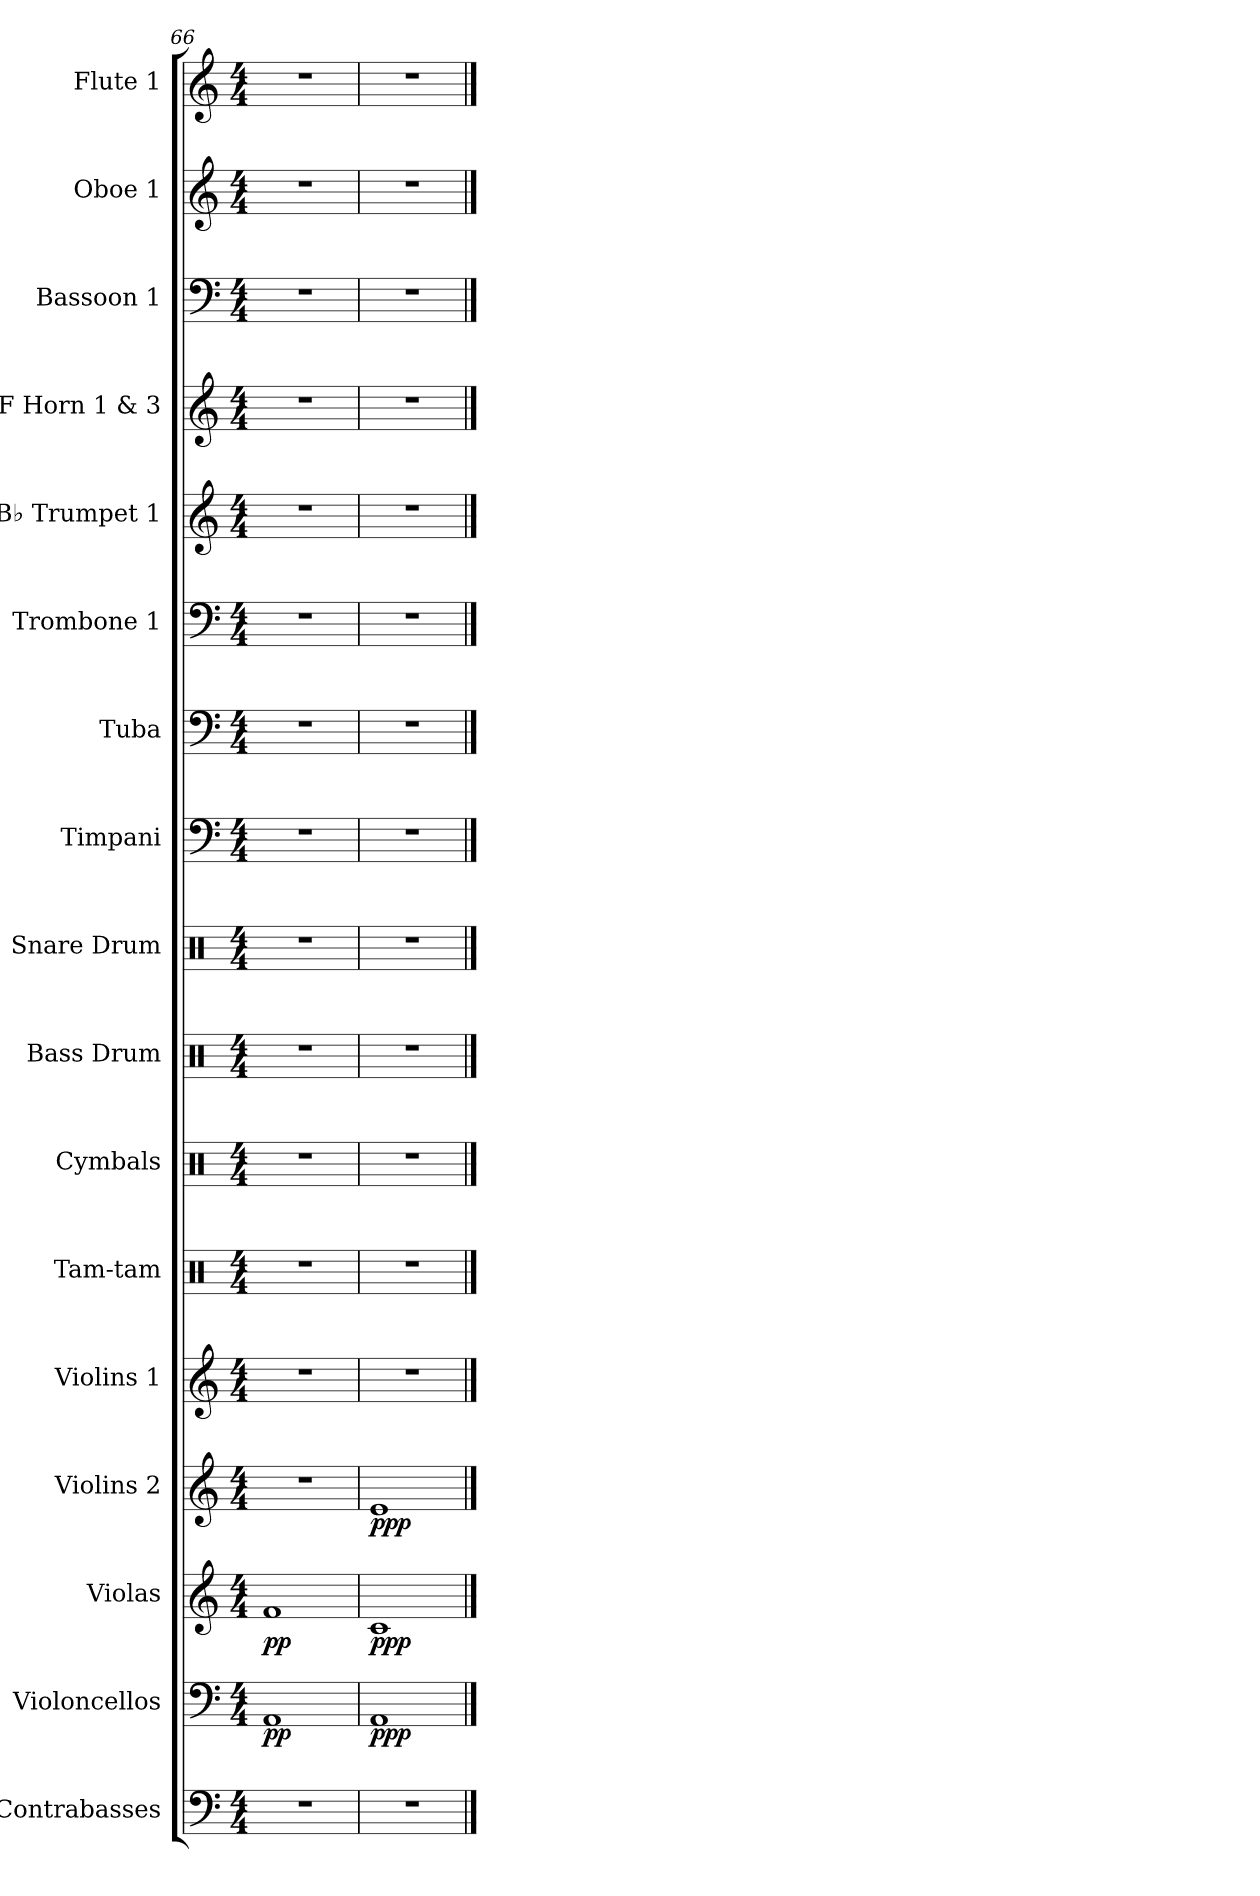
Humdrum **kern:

**kern	**kern	**dynam	**kern	**dynam	**kern	**dynam	**kern	**kern	**kern	**kern	**kern	**kern	**kern	**kern	**kern	**kern	**kern	**kern	**kern
*part17	*part16	*part16	*part15	*part15	*part14	*part14	*part13	*part12	*part11	*part10	*part9	*part8	*part7	*part6	*part5	*part4	*part3	*part2	*part1
*staff17	*staff16	*staff16	*staff15	*staff15	*staff14	*staff14	*staff13	*staff12	*staff11	*staff10	*staff9	*staff8	*staff7	*staff6	*staff5	*staff4	*staff3	*staff2	*staff1
*I"Contrabasses	*I"Violoncellos	*	*I"Violas	*	*I"Violins 2	*	*I"Violins 1	*I"Tam-tam	*I"Cymbals	*I"Bass Drum	*I"Snare Drum	*I"Timpani	*I"Tuba	*I"Trombone 1	*I"B♭ Trumpet 1	*I"F Horn 1 &amp; 3	*I"Bassoon 1	*I"Oboe 1	*I"Flute 1
*I'Cbs.	*I'Vcs.	*	*I'Vlas.	*	*I'Vlns. 2	*	*I'Vlns. 1	*I'T.-t.	*I'Cym.	*I'B. D.	*I'S. D.	*I'Timp.	*I'Tba.	*I'Tbn. 1	*I'B♭ Tpt. 1	*I'F Hn. 1 3	*I'Bsn. 1	*I'Ob. 1	*I'Fl. 1
*clefF4	*clefF4	*	*clefG2	*	*clefG2	*	*clefG2	*clefX	*clefX	*clefX	*clefX	*clefF4	*clefF4	*clefF4	*clefG2	*clefG2	*clefF4	*clefG2	*clefG2
*ITrd7c12	*	*	*	*	*	*	*	*	*	*	*	*	*	*	*ITrd1c2	*ITrd4c7	*	*	*
*k[]	*k[]	*	*k[]	*	*k[]	*	*k[]	*k[]	*k[]	*k[]	*k[]	*k[]	*k[]	*k[]	*k[b-e-]	*k[b-]	*k[]	*k[]	*k[]
*C:	*C:	*	*C:	*	*C:	*	*C:	*C:	*C:	*C:	*C:	*C:	*C:	*C:	*B-:	*F:	*C:	*C:	*C:
*M4/4	*M4/4	*	*M4/4	*	*M4/4	*	*M4/4	*M4/4	*M4/4	*M4/4	*M4/4	*M4/4	*M4/4	*M4/4	*M4/4	*M4/4	*M4/4	*M4/4	*M4/4
=66	=66	=66	=66	=66	=66	=66	=66	=66	=66	=66	=66	=66	=66	=66	=66	=66	=66	=66	=66
1r	1AAi	pp	1fZi	pp	1r	.	1r	1r	1r	1r	1r	1r	1r	1r	1r	1r	1r	1r	1r
=67	=67	=67	=67	=67	=67	=67	=67	=67	=67	=67	=67	=67	=67	=67	=67	=67	=67	=67	=67
1r	1AAi	ppp	1ci	ppp	1ei	ppp	1r	1r	1r	1r	1r	1r	1r	1r	1r	1r	1r	1r	1r
==	==	==	==	==	==	==	==	==	==	==	==	==	==	==	==	==	==	==	==
*-	*-	*-	*-	*-	*-	*-	*-	*-	*-	*-	*-	*-	*-	*-	*-	*-	*-	*-	*-
